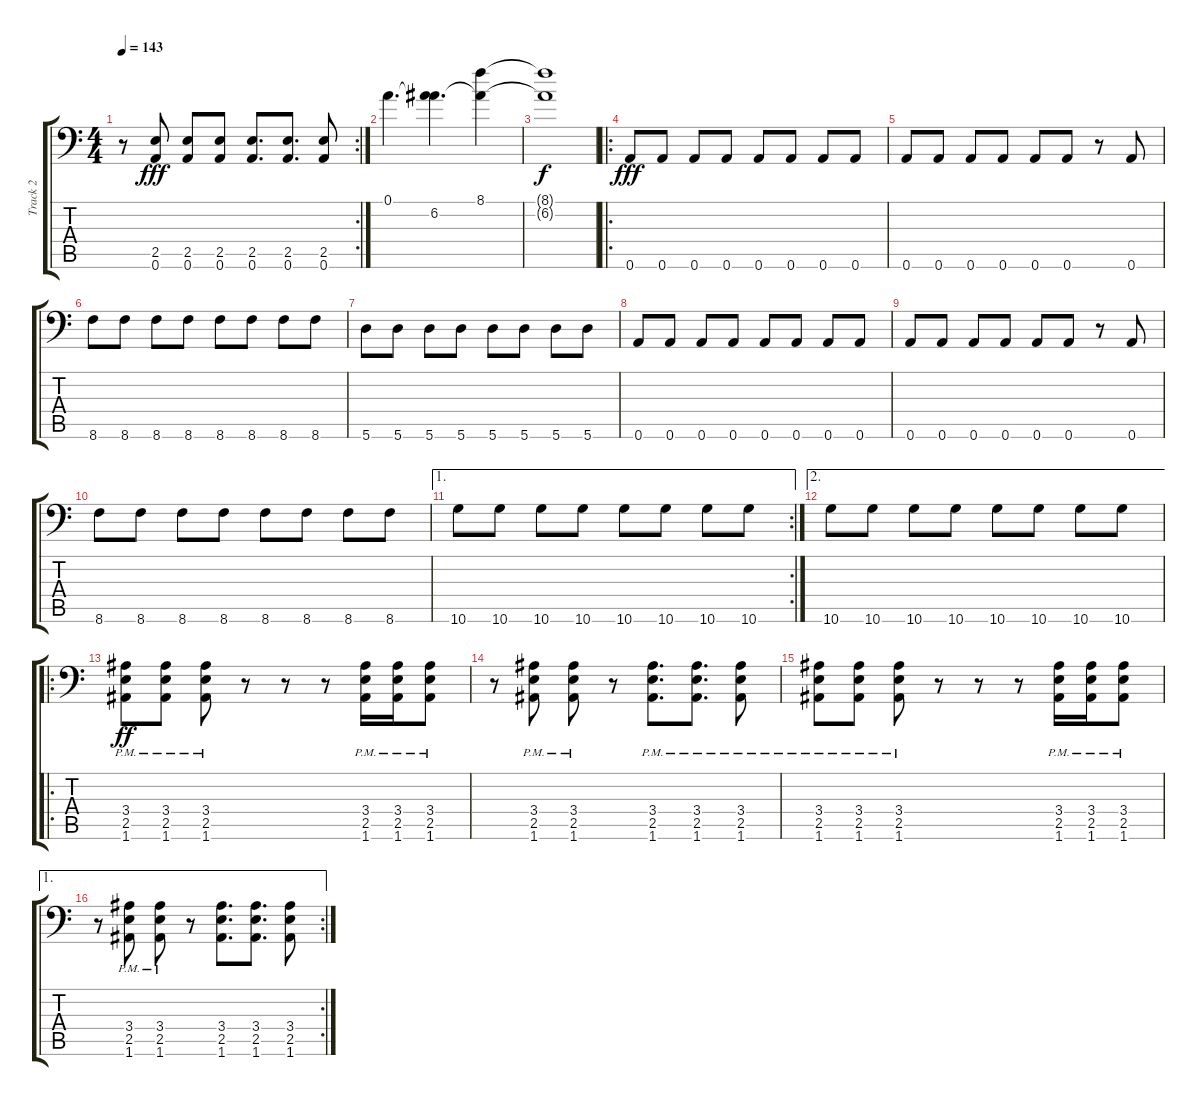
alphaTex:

\track ("Track 2" "Track 2") {instrument distortionguitar}
\staff {score tabs}
\tuning (A3 E3 C3 G2 D2 A1) {hide}
\rc 2
\ts (4 4)
\tempo 143
\clef f4
\ks c
r.8{dy fff} (2.5 0.6).8 (2.5 0.6).8 (2.5 0.6).8 (2.5 0.6).8{d} (2.5 0.6).8{d} (2.5 0.6).8 |
0.1.4{d} (0.1{t} 6.2).4{d} (8.1 6.2{t}).4 |
(8.1{t} 6.2{t}).1{dy f} |
\ro
0.6.8{dy fff} 0.6.8 0.6.8 0.6.8 0.6.8 0.6.8 0.6.8 0.6.8 |
0.6.8 0.6.8 0.6.8 0.6.8 0.6.8 0.6.8 r.8 0.6.8 |
8.6.8 8.6.8 8.6.8 8.6.8 8.6.8 8.6.8 8.6.8 8.6.8 |
5.6.8 5.6.8 5.6.8 5.6.8 5.6.8 5.6.8 5.6.8 5.6.8 |
0.6.8 0.6.8 0.6.8 0.6.8 0.6.8 0.6.8 0.6.8 0.6.8 |
0.6.8 0.6.8 0.6.8 0.6.8 0.6.8 0.6.8 r.8 0.6.8 |
8.6.8 8.6.8 8.6.8 8.6.8 8.6.8 8.6.8 8.6.8 8.6.8 |
\ae 1
\rc 2
10.6.8 10.6.8 10.6.8 10.6.8 10.6.8 10.6.8 10.6.8 10.6.8 |
\ae 2
10.6.8 10.6.8 10.6.8 10.6.8 10.6.8 10.6.8 10.6.8 10.6.8 |
\ro
(3.4{pm} 2.5{pm} 1.6{pm}).8{dy ff} (3.4{pm} 2.5{pm} 1.6{pm}).8 (3.4{pm} 2.5{pm} 1.6{pm}).8 r.8 r.8 r.8 (3.4{pm} 2.5{pm} 1.6{pm}).16 (3.4{pm} 2.5{pm} 1.6{pm}).16 (3.4{pm} 2.5{pm} 1.6{pm}).8 |
r.8 (3.4{pm} 2.5{pm} 1.6{pm}).8 (3.4{pm} 2.5{pm} 1.6{pm}).8 r.8 (3.4{pm} 2.5{pm} 1.6{pm}).8{d} (3.4{pm} 2.5{pm} 1.6{pm}).8{d} (3.4{pm} 2.5{pm} 1.6{pm}).8 |
(3.4{pm} 2.5{pm} 1.6{pm}).8 (3.4{pm} 2.5{pm} 1.6{pm}).8 (3.4{pm} 2.5{pm} 1.6{pm}).8 r.8 r.8 r.8 (3.4{pm} 2.5{pm} 1.6{pm}).16 (3.4{pm} 2.5{pm} 1.6{pm}).16 (3.4{pm} 2.5{pm} 1.6{pm}).8 |
\ae 1
\rc 2
r.8 (3.4{pm} 2.5{pm} 1.6{pm}).8 (3.4{pm} 2.5{pm} 1.6{pm}).8 r.8 (3.4 2.5 1.6).8{d} (3.4 2.5 1.6).8{d} (3.4 2.5 1.6).8
